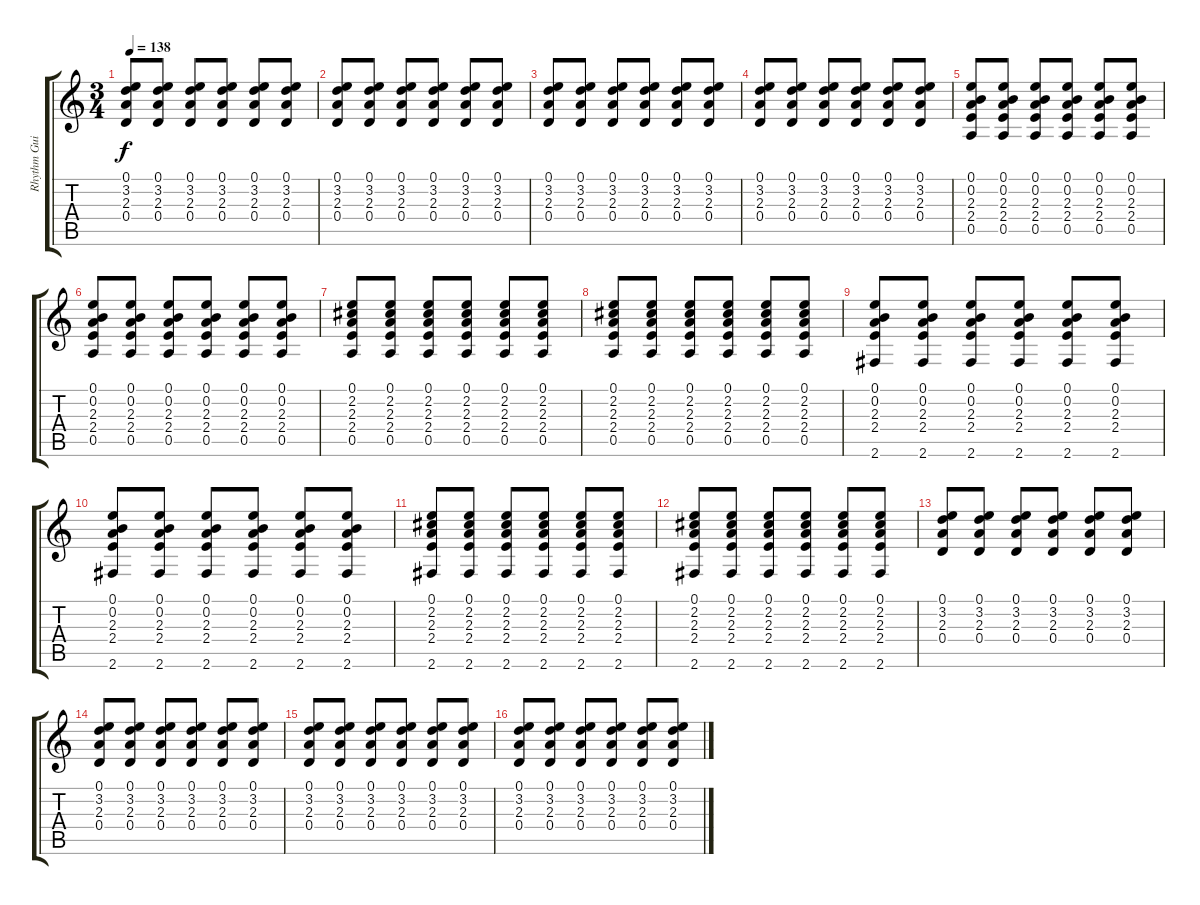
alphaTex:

\track ("Rhythm Guitar" "Rhythm Gui") {instrument distortionguitar}
\staff {score tabs}
\tuning (E4 B3 G3 D3 A2 E2) {hide}
\ts (3 4)
\tempo 138
\clef g2
\ks c
(0.1 3.2 2.3 0.4).8{dy f} (0.1 3.2 2.3 0.4).8 (0.1 3.2 2.3 0.4).8 (0.1 3.2 2.3 0.4).8 (0.1 3.2 2.3 0.4).8 (0.1 3.2 2.3 0.4).8 |
(0.1 3.2 2.3 0.4).8 (0.1 3.2 2.3 0.4).8 (0.1 3.2 2.3 0.4).8 (0.1 3.2 2.3 0.4).8 (0.1 3.2 2.3 0.4).8 (0.1 3.2 2.3 0.4).8 |
(0.1 3.2 2.3 0.4).8 (0.1 3.2 2.3 0.4).8 (0.1 3.2 2.3 0.4).8 (0.1 3.2 2.3 0.4).8 (0.1 3.2 2.3 0.4).8 (0.1 3.2 2.3 0.4).8 |
(0.1 3.2 2.3 0.4).8 (0.1 3.2 2.3 0.4).8 (0.1 3.2 2.3 0.4).8 (0.1 3.2 2.3 0.4).8 (0.1 3.2 2.3 0.4).8 (0.1 3.2 2.3 0.4).8 |
(0.1 0.2 2.3 2.4 0.5).8 (0.1 0.2 2.3 2.4 0.5).8 (0.1 0.2 2.3 2.4 0.5).8 (0.1 0.2 2.3 2.4 0.5).8 (0.1 0.2 2.3 2.4 0.5).8 (0.1 0.2 2.3 2.4 0.5).8 |
(0.1 0.2 2.3 2.4 0.5).8 (0.1 0.2 2.3 2.4 0.5).8 (0.1 0.2 2.3 2.4 0.5).8 (0.1 0.2 2.3 2.4 0.5).8 (0.1 0.2 2.3 2.4 0.5).8 (0.1 0.2 2.3 2.4 0.5).8 |
(0.1 2.2 2.3 2.4 0.5).8 (0.1 2.2 2.3 2.4 0.5).8 (0.1 2.2 2.3 2.4 0.5).8 (0.1 2.2 2.3 2.4 0.5).8 (0.1 2.2 2.3 2.4 0.5).8 (0.1 2.2 2.3 2.4 0.5).8 |
(0.1 2.2 2.3 2.4 0.5).8 (0.1 2.2 2.3 2.4 0.5).8 (0.1 2.2 2.3 2.4 0.5).8 (0.1 2.2 2.3 2.4 0.5).8 (0.1 2.2 2.3 2.4 0.5).8 (0.1 2.2 2.3 2.4 0.5).8 |
(0.1 0.2 2.3 2.4 2.6).8 (0.1 0.2 2.3 2.4 2.6).8 (0.1 0.2 2.3 2.4 2.6).8 (0.1 0.2 2.3 2.4 2.6).8 (0.1 0.2 2.3 2.4 2.6).8 (0.1 0.2 2.3 2.4 2.6).8 |
(0.1 0.2 2.3 2.4 2.6).8 (0.1 0.2 2.3 2.4 2.6).8 (0.1 0.2 2.3 2.4 2.6).8 (0.1 0.2 2.3 2.4 2.6).8 (0.1 0.2 2.3 2.4 2.6).8 (0.1 0.2 2.3 2.4 2.6).8 |
(0.1 2.2 2.3 2.4 2.6).8 (0.1 2.2 2.3 2.4 2.6).8 (0.1 2.2 2.3 2.4 2.6).8 (0.1 2.2 2.3 2.4 2.6).8 (0.1 2.2 2.3 2.4 2.6).8 (0.1 2.2 2.3 2.4 2.6).8 |
(0.1 2.2 2.3 2.4 2.6).8 (0.1 2.2 2.3 2.4 2.6).8 (0.1 2.2 2.3 2.4 2.6).8 (0.1 2.2 2.3 2.4 2.6).8 (0.1 2.2 2.3 2.4 2.6).8 (0.1 2.2 2.3 2.4 2.6).8 |
(0.1 3.2 2.3 0.4).8 (0.1 3.2 2.3 0.4).8 (0.1 3.2 2.3 0.4).8 (0.1 3.2 2.3 0.4).8 (0.1 3.2 2.3 0.4).8 (0.1 3.2 2.3 0.4).8 |
(0.1 3.2 2.3 0.4).8 (0.1 3.2 2.3 0.4).8 (0.1 3.2 2.3 0.4).8 (0.1 3.2 2.3 0.4).8 (0.1 3.2 2.3 0.4).8 (0.1 3.2 2.3 0.4).8 |
(0.1 3.2 2.3 0.4).8 (0.1 3.2 2.3 0.4).8 (0.1 3.2 2.3 0.4).8 (0.1 3.2 2.3 0.4).8 (0.1 3.2 2.3 0.4).8 (0.1 3.2 2.3 0.4).8 |
(0.1 3.2 2.3 0.4).8 (0.1 3.2 2.3 0.4).8 (0.1 3.2 2.3 0.4).8 (0.1 3.2 2.3 0.4).8 (0.1 3.2 2.3 0.4).8 (0.1 3.2 2.3 0.4).8
